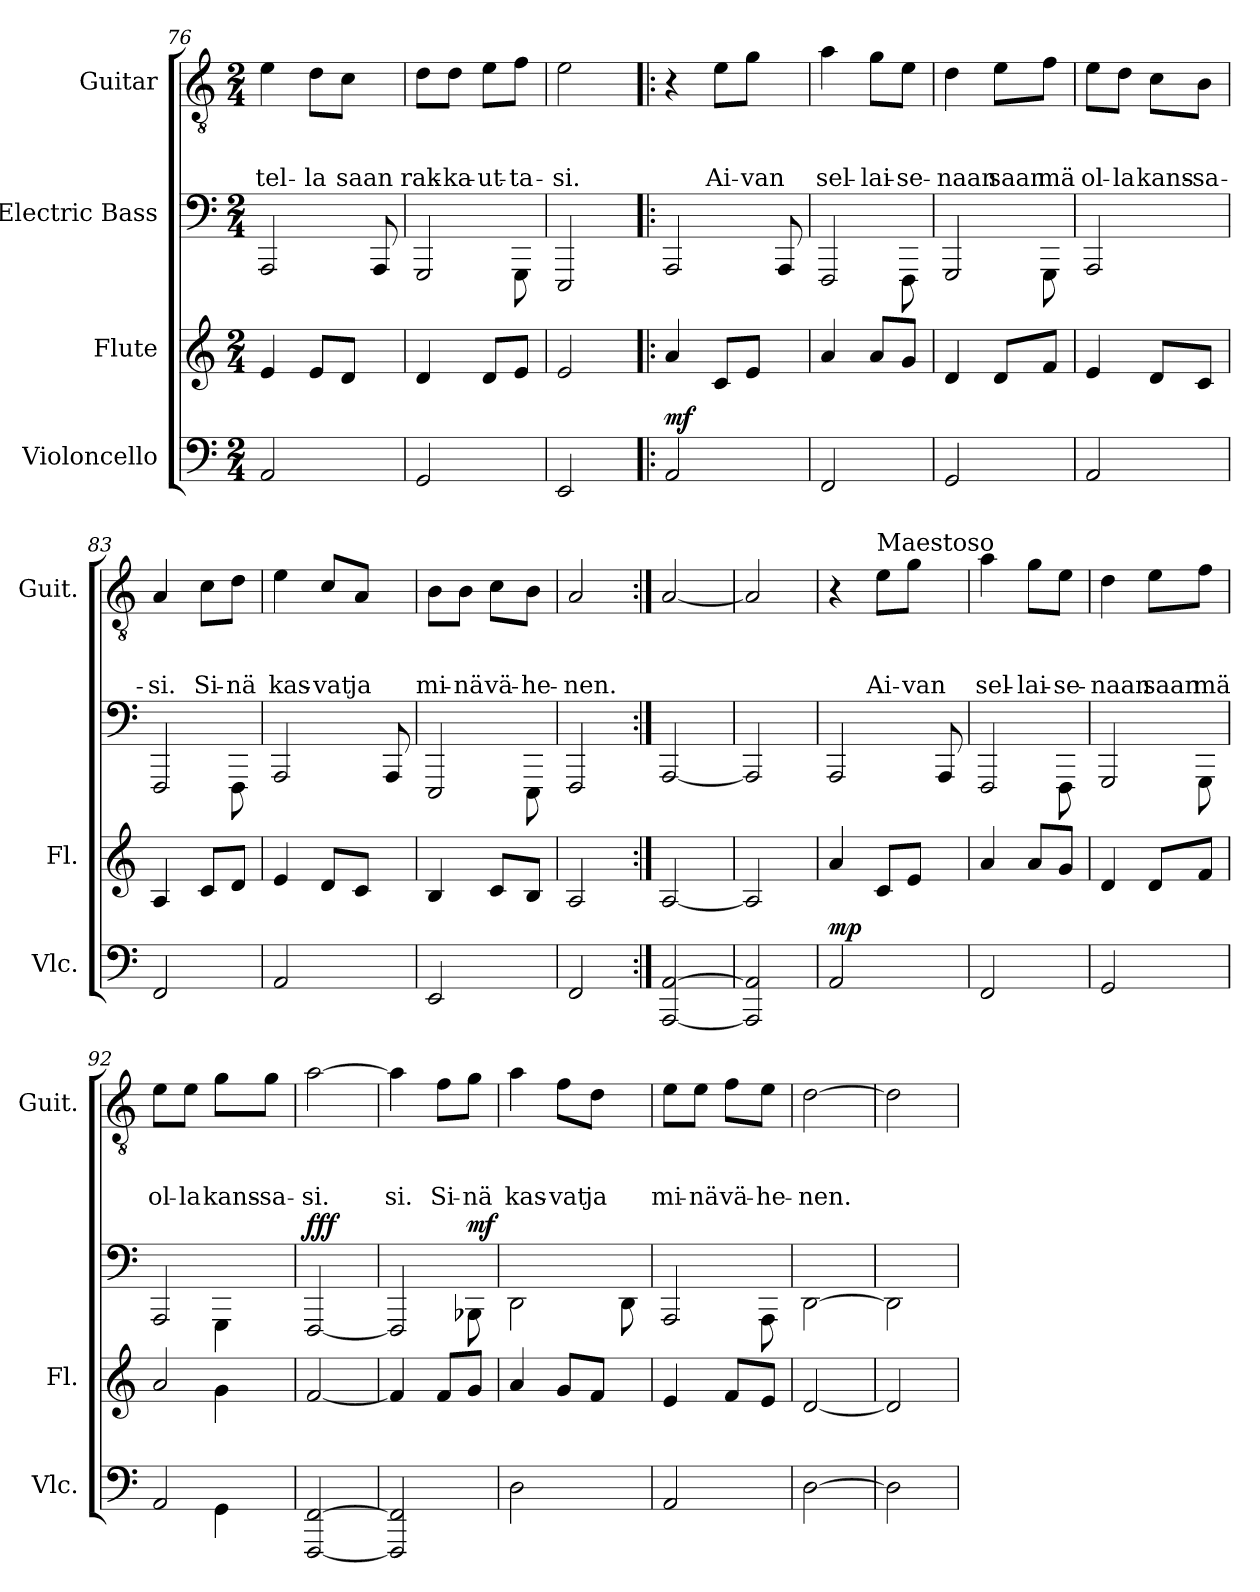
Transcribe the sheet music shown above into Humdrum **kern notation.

**kern	**dynam	**kern	**kern	**dynam	**kern	**text	**text	**text
*part4	*part4	*part3	*part2	*part2	*part1	*part1	*part1	*part1
*staff4	*staff4	*staff3	*staff2	*staff2	*staff1	*staff1	*staff1	*staff1
*I"Violoncello	*	*I"Flute	*I"Electric Bass	*	*I"Guitar	*	*	*
*I'Vlc.	*	*I'Fl.	*	*	*I'Guit.	*	*	*
*clefF4	*	*clefG2	*clefF4	*	*clefGv2	*	*	*
*	*	*	*ITrd7c12	*	*	*	*	*
*k[]	*	*k[]	*k[]	*	*k[]	*	*	*
*C:	*	*C:	*C:	*	*C:	*	*	*
*M2/4	*	*M2/4	*M2/4	*	*M2/4	*	*	*
=76	=76	=76	=76	=76	=76	=76	=76	=76
2AA/	.	4e/	2AAAA/	.	4e\	.	.	-tel-
.	.	8e/L	.	.	8d\L	.	.	-la
.	.	8d/J	.	.	8c\J	.	.	saan
8ryy	.	8ryy	8AAAA/	.	8ryy	.	.	.
=77	=77	=77	=77	=77	=77	=77	=77	=77
*	*	*	*^	*	*	*	*	*
2GG/	.	4d/	2GGGG/	4.ryy	.	8d\L	.	.	rak-
.	.	.	.	.	.	8d\J	.	.	-ka-
.	.	8d/L	.	.	.	8e\L	.	.	-ut-
.	.	8e/J	.	8GGGG\	.	8f\J	.	.	-ta-
*	*	*	*v	*v	*	*	*	*	*
!!LO:PB:g=z
=78	=78	=78	=78	=78	=78	=78	=78	=78
2EE/	.	2e/	2EEEE/	.	2e\	.	.	-si.
!!LO:PB:g=z
=79!|:	=79!|:	=79!|:	=79!|:	=79!|:	=79!|:	=79!|:	=79!|:	=79!|:
!	!LO:DY:a	!	!	!	!	!	!	!
2AA/	mf	4a/	2AAAA/	.	4r	.	.	.
.	.	8c/L	.	.	8e\L	.	.	Ai-
.	.	8e/J	.	.	8g\J	.	.	-van
8ryy	.	8ryy	8AAAA/	.	8ryy	.	.	.
=80	=80	=80	=80	=80	=80	=80	=80	=80
*	*	*	*^	*	*	*	*	*
2FF/	.	4a/	2FFFF/	4.ryy	.	4a\	.	.	sel-
.	.	8a/L	.	.	.	8g\L	.	.	-lai-
.	.	8g/J	.	8FFFF\	.	8e\J	.	.	-se-
=81	=81	=81	=81	=81	=81	=81	=81	=81	=81
2GG/	.	4d/	2GGGG/	4.ryy	.	4d\	.	.	-naan
.	.	8d/L	.	.	.	8e\L	.	.	saan
.	.	8f/J	.	8GGGG\	.	8f\J	.	.	mä
*	*	*	*v	*v	*	*	*	*	*
=82	=82	=82	=82	=82	=82	=82	=82	=82
2AA/	.	4e/	2AAAA/	.	8e\L	.	.	ol-
.	.	.	.	.	8d\J	.	.	-la
.	.	8d/L	.	.	8c\L	.	.	kans-
.	.	8c/J	.	.	8B\J	.	.	-sa-
!!LO:PB:g=z
=83	=83	=83	=83	=83	=83	=83	=83	=83
*	*	*	*^	*	*	*	*	*
2FF/	.	4A/	2FFFF/	4.ryy	.	4A/	.	.	-si.
.	.	8c/L	.	.	.	8c\L	.	.	Si-
.	.	8d/J	.	8FFFF\	.	8d\J	.	.	-nä
*	*	*	*v	*v	*	*	*	*	*
=84	=84	=84	=84	=84	=84	=84	=84	=84
2AA/	.	4e/	2AAAA/	.	4e\	.	.	kas-
.	.	8d/L	.	.	8c/L	.	.	-vat
.	.	8c/J	.	.	8A/J	.	.	ja
8ryy	.	8ryy	8AAAA/	.	8ryy	.	.	.
=85	=85	=85	=85	=85	=85	=85	=85	=85
*	*	*	*^	*	*	*	*	*
2EE/	.	4B/	2EEEE/	4.ryy	.	8B\L	.	.	mi-
.	.	.	.	.	.	8B\J	.	.	-nä
.	.	8c/L	.	.	.	8c\L	.	.	vä-
.	.	8B/J	.	8EEEE\	.	8B\J	.	.	-he-
*	*	*	*v	*v	*	*	*	*	*
=86	=86	=86	=86	=86	=86	=86	=86	=86
2FF/	.	2A/	2FFFF/	.	2A/	.	.	-nen.
!!LO:PB:g=z
=87:|!	=87:|!	=87:|!	=87:|!	=87:|!	=87:|!	=87:|!	=87:|!	=87:|!
[2AAA/ [2AA/	.	[2A/	[2AAAA/	.	[2A/	.	.	.
=88	=88	=88	=88	=88	=88	=88	=88	=88
2AAA/] 2AA/]	.	2A/]	2AAAA/]	.	2A/]	.	.	.
!!LO:PB:g=z
=89	=89	=89	=89	=89	=89	=89	=89	=89
!	!LO:DY:a	!	!	!	!	!	!	!
2AA/	mp	4a/	2AAAA/	.	4r	.	.	.
!	!	!	!	!	!LO:TX:a:t=Maestoso	!	!	!
.	.	8c/L	.	.	8e\L	.	.	Ai-
.	.	8e/J	.	.	8g\J	.	.	-van
8ryy	.	8ryy	8AAAA/	.	8ryy	.	.	.
=90	=90	=90	=90	=90	=90	=90	=90	=90
*	*	*	*^	*	*	*	*	*
2FF/	.	4a/	2FFFF/	4.ryy	.	4a\	.	.	sel-
.	.	8a/L	.	.	.	8g\L	.	.	-lai-
.	.	8g/J	.	8FFFF\	.	8e\J	.	.	-se-
=91	=91	=91	=91	=91	=91	=91	=91	=91	=91
2GG/	.	4d/	2GGGG/	4.ryy	.	4d\	.	.	-naan
.	.	8d/L	.	.	.	8e\L	.	.	saan
.	.	8f/J	.	8GGGG\	.	8f\J	.	.	mä
=92	=92	=92	=92	=92	=92	=92	=92	=92	=92
*^	*	*^	*	*	*	*	*	*	*
2AA/	4ryy	.	2a/	4ryy	2AAAA/	4ryy	.	8e\L	.	.	ol-
.	.	.	.	.	.	.	.	8e\J	.	.	-la
.	4GG\	.	.	4g\	.	4GGGG\	.	8g\L	.	.	kans-
.	.	.	.	.	.	.	.	8g\J	.	.	-sa-
*v	*v	*	*	*	*v	*v	*	*	*	*	*
*	*	*v	*v	*	*	*	*	*	*
!!LO:PB:g=z
=93	=93	=93	=93	=93	=93	=93	=93	=93
!	!	!	!	!LO:DY:a	!	!	!	!
[2FFF/ [2FF/	.	[2f/	[2FFFF/	fff	[2a\	.	.	-si.
=94	=94	=94	=94	=94	=94	=94	=94	=94
*	*	*	*^	*	*	*	*	*
2FFF/] 2FF/]	.	4f/]	2FFFF/]	4.ryy	.	4a\]	.	.	-si.
.	.	8f/L	.	.	.	8f\L	.	.	Si-
!	!	!	!	!	!LO:DY:a	!	!	!	!
.	.	8g/J	.	8BBBB-X\	mf	8g\J	.	.	-nä
*	*	*	*v	*v	*	*	*	*	*
=95	=95	=95	=95	=95	=95	=95	=95	=95
2D\	.	4a/	2DDD\	.	4a\	.	.	kas-
.	.	8g/L	.	.	8f\L	.	.	-vat
.	.	8f/J	.	.	8d\J	.	.	ja
8ryy	.	8ryy	8DDD\	.	8ryy	.	.	.
=96	=96	=96	=96	=96	=96	=96	=96	=96
*	*	*	*^	*	*	*	*	*
2AA/	.	4e/	2AAAA/	4.ryy	.	8e\L	.	.	mi-
.	.	.	.	.	.	8e\J	.	.	-nä
.	.	8f/L	.	.	.	8f\L	.	.	vä-
.	.	8e/J	.	8AAAA\	.	8e\J	.	.	-he-
*	*	*	*v	*v	*	*	*	*	*
!!LO:PB:g=z
=97	=97	=97	=97	=97	=97	=97	=97	=97
[2D\	.	[2d/	[2DDD\	.	[2d\	.	.	-nen.
=98	=98	=98	=98	=98	=98	=98	=98	=98
2D\]	.	2d/]	2DDD\]	.	2d\]	.	.	.
=	=	=	=	=	=	=	=	=
*-	*-	*-	*-	*-	*-	*-	*-	*-
